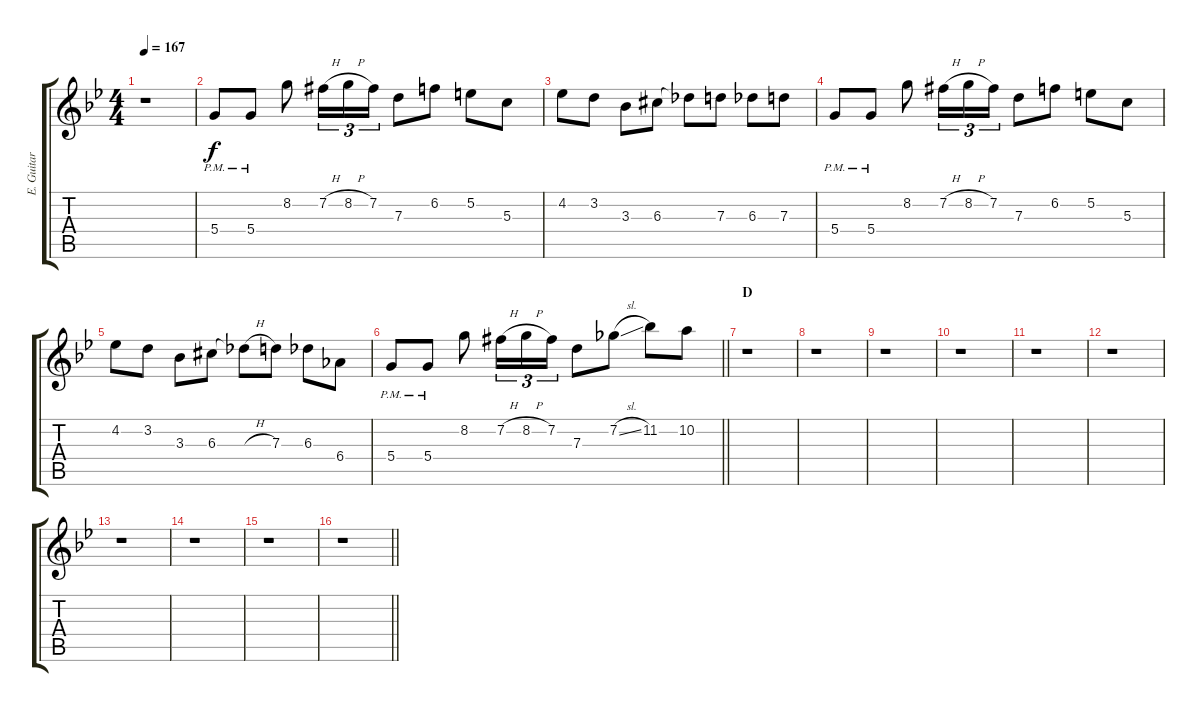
\track ("E. Guitar III" "E. Guitar ") {instrument overdrivenguitar}
\staff {score tabs}
\tuning (E4 B3 G3 D3 A2 E2) {hide}
\ts (4 4)
\tempo 167
\clef g2
\ks bb
r.1{dy f} |
5.4{pm}.8 5.4{pm}.8 8.2.8 7.2{h acc #}.16{tu (3 2)} 8.2{h}.16{tu (3 2)} 7.2{acc #}.16{tu (3 2)} 7.3.8 6.2.8 5.2.8 5.3.8 |
4.2.8 3.2.8 3.3.8 6.3{acc #}.8 6.3{t}.8 7.3.8 6.3.8 7.3.8 |
5.4{pm}.8 5.4{pm}.8 8.2.8 7.2{h acc #}.16{tu (3 2)} 8.2{h}.16{tu (3 2)} 7.2{acc #}.16{tu (3 2)} 7.3.8 6.2.8 5.2.8 5.3.8 |
4.2.8 3.2.8 3.3.8 6.3{acc #}.8 6.3{h t}.8 7.3.8 6.3.8 6.4.8 |
\barLineRight lightlight
5.4{pm}.8 5.4{pm}.8 8.2.8 7.2{h acc #}.16{tu (3 2)} 8.2{h}.16{tu (3 2)} 7.2{acc #}.16{tu (3 2)} 7.3.8 7.2{sl}.8 11.2.8 10.2.8 |
\section ("" "D")
r.1 |
r.1 |
r.1 |
r.1 |
r.1 |
r.1 |
r.1 |
r.1 |
r.1 |
\barLineRight lightlight
r.1
